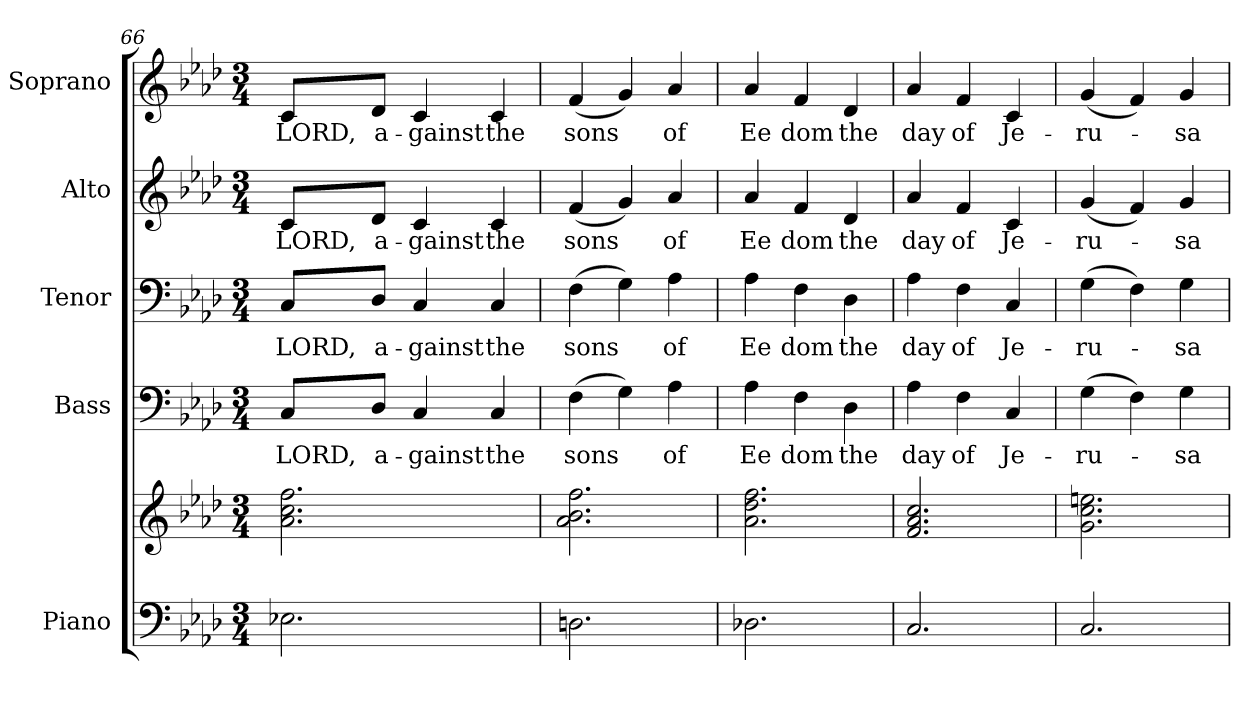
**kern	**kern	**kern	**text	**kern	**text	**kern	**text	**kern	**text
*part5	*part5	*part4	*part4	*part3	*part3	*part2	*part2	*part1	*part1
*staff6	*staff5	*staff4	*staff4	*staff3	*staff3	*staff2	*staff2	*staff1	*staff1
*I"Piano	*	*I"Bass	*	*I"Tenor	*	*I"Alto	*	*I"Soprano	*
*I'Pno.	*	*I'B.	*	*I'T.	*	*I'A.	*	*I'S.	*
*clefF4	*clefG2	*clefF4	*	*clefF4	*	*clefG2	*	*clefG2	*
*k[b-e-a-d-]	*k[b-e-a-d-]	*k[b-e-a-d-]	*	*k[b-e-a-d-]	*	*k[b-e-a-d-]	*	*k[b-e-a-d-]	*
*A-:	*A-:	*A-:	*	*A-:	*	*A-:	*	*A-:	*
*M3/4	*M3/4	*M3/4	*	*M3/4	*	*M3/4	*	*M3/4	*
=66	=66	=66	=66	=66	=66	=66	=66	=66	=66
!	!	!	!LO:LY:b:color=#000000	!	!	!	!	!	!
!	!	!	!	!	!LO:LY:b:color=#000000	!	!	!	!
!	!	!	!	!	!	!	!LO:LY:b:color=#000000	!	!
!	!	!	!	!	!	!	!	!	!LO:LY:b:color=#000000
2.E-Xi\	2.a-i\ 2.cci 2.ffi	8Ci/L	LORD,	8Ci/L	LORD,	8ci/L	LORD,	8ci/L	LORD,
!	!	!	!LO:LY:b:color=#000000	!	!	!	!	!	!
!	!	!	!	!	!LO:LY:b:color=#000000	!	!	!	!
!	!	!	!	!	!	!	!LO:LY:b:color=#000000	!	!
!	!	!	!	!	!	!	!	!	!LO:LY:b:color=#000000
.	.	8D-i/J	a-	8D-i/J	a-	8d-i/J	a-	8d-i/J	a-
!	!	!	!LO:LY:b:color=#000000	!	!	!	!	!	!
!	!	!	!	!	!LO:LY:b:color=#000000	!	!	!	!
!	!	!	!	!	!	!	!LO:LY:b:color=#000000	!	!
!	!	!	!	!	!	!	!	!	!LO:LY:b:color=#000000
.	.	4Ci/	-gainst	4Ci/	-gainst	4ci/	-gainst	4ci/	-gainst
!	!	!	!LO:LY:b:color=#000000	!	!	!	!	!	!
!	!	!	!	!	!LO:LY:b:color=#000000	!	!	!	!
!	!	!	!	!	!	!	!LO:LY:b:color=#000000	!	!
!	!	!	!	!	!	!	!	!	!LO:LY:b:color=#000000
.	.	4Ci/	the	4Ci/	the	4ci/	the	4ci/	the
!!LO:PB:g=z
=67	=67	=67	=67	=67	=67	=67	=67	=67	=67
!	!	!	!LO:LY:b:color=#000000	!	!	!	!	!	!
!	!	!	!	!	!LO:LY:b:color=#000000	!	!	!	!
!	!	!	!	!	!	!	!LO:LY:b:color=#000000	!	!
!	!	!	!	!	!	!	!	!	!LO:LY:b:color=#000000
2.Dni\	2.a-i\ 2.b-i 2.ffi	(4Fi\	sons	(4Fi\	sons	(4fi/	sons	(4fi/	sons
.	.	4Gi\)	.	4Gi\)	.	4gi/)	.	4gi/)	.
!	!	!	!LO:LY:b:color=#000000	!	!	!	!	!	!
!	!	!	!	!	!LO:LY:b:color=#000000	!	!	!	!
!	!	!	!	!	!	!	!LO:LY:b:color=#000000	!	!
!	!	!	!	!	!	!	!	!	!LO:LY:b:color=#000000
.	.	4A-i\	of	4A-i\	of	4a-i/	of	4a-i/	of
=68	=68	=68	=68	=68	=68	=68	=68	=68	=68
!	!	!	!LO:LY:b:color=#000000	!	!	!	!	!	!
!	!	!	!	!	!LO:LY:b:color=#000000	!	!	!	!
!	!	!	!	!	!	!	!LO:LY:b:color=#000000	!	!
!	!	!	!	!	!	!	!	!	!LO:LY:b:color=#000000
2.D-Xi\	2.a-i\ 2.dd-i 2.ffi	4A-i\	Ee	4A-i\	Ee	4a-i/	Ee	4a-i/	Ee
!	!	!	!LO:LY:b:color=#000000	!	!	!	!	!	!
!	!	!	!	!	!LO:LY:b:color=#000000	!	!	!	!
!	!	!	!	!	!	!	!LO:LY:b:color=#000000	!	!
!	!	!	!	!	!	!	!	!	!LO:LY:b:color=#000000
.	.	4Fi\	dom	4Fi\	dom	4fi/	dom	4fi/	dom
!	!	!	!LO:LY:b:color=#000000	!	!	!	!	!	!
!	!	!	!	!	!LO:LY:b:color=#000000	!	!	!	!
!	!	!	!	!	!	!	!LO:LY:b:color=#000000	!	!
!	!	!	!	!	!	!	!	!	!LO:LY:b:color=#000000
.	.	4D-i\	the	4D-i\	the	4d-i/	the	4d-i/	the
=69	=69	=69	=69	=69	=69	=69	=69	=69	=69
!	!	!	!LO:LY:b:color=#000000	!	!	!	!	!	!
!	!	!	!	!	!LO:LY:b:color=#000000	!	!	!	!
!	!	!	!	!	!	!	!LO:LY:b:color=#000000	!	!
!	!	!	!	!	!	!	!	!	!LO:LY:b:color=#000000
2.Ci/	2.fi/ 2.a-i 2.cci	4A-i\	day	4A-i\	day	4a-i/	day	4a-i/	day
!	!	!	!LO:LY:b:color=#000000	!	!	!	!	!	!
!	!	!	!	!	!LO:LY:b:color=#000000	!	!	!	!
!	!	!	!	!	!	!	!LO:LY:b:color=#000000	!	!
!	!	!	!	!	!	!	!	!	!LO:LY:b:color=#000000
.	.	4Fi\	of	4Fi\	of	4fi/	of	4fi/	of
!	!	!	!LO:LY:b:color=#000000	!	!	!	!	!	!
!	!	!	!	!	!LO:LY:b:color=#000000	!	!	!	!
!	!	!	!	!	!	!	!LO:LY:b:color=#000000	!	!
!	!	!	!	!	!	!	!	!	!LO:LY:b:color=#000000
.	.	4Ci/	Je-	4Ci/	Je-	4ci/	Je-	4ci/	Je-
!!LO:PB:g=z
=70	=70	=70	=70	=70	=70	=70	=70	=70	=70
!	!	!	!LO:LY:b:color=#000000	!	!	!	!	!	!
!	!	!	!	!	!LO:LY:b:color=#000000	!	!	!	!
!	!	!	!	!	!	!	!LO:LY:b:color=#000000	!	!
!	!	!	!	!	!	!	!	!	!LO:LY:b:color=#000000
2.Ci/	2.gi\ 2.cci 2.eeni	(4Gi\	-ru-	(4Gi\	-ru-	(4gi/	-ru-	(4gi/	-ru-
.	.	4Fi\)	.	4Fi\)	.	4fi/)	.	4fi/)	.
!	!	!	!LO:LY:b:color=#000000	!	!	!	!	!	!
!	!	!	!	!	!LO:LY:b:color=#000000	!	!	!	!
!	!	!	!	!	!	!	!LO:LY:b:color=#000000	!	!
!	!	!	!	!	!	!	!	!	!LO:LY:b:color=#000000
.	.	4Gi\	-sa-	4Gi\	-sa-	4gi/	-sa-	4gi/	-sa-
=	=	=	=	=	=	=	=	=	=
*-	*-	*-	*-	*-	*-	*-	*-	*-	*-
